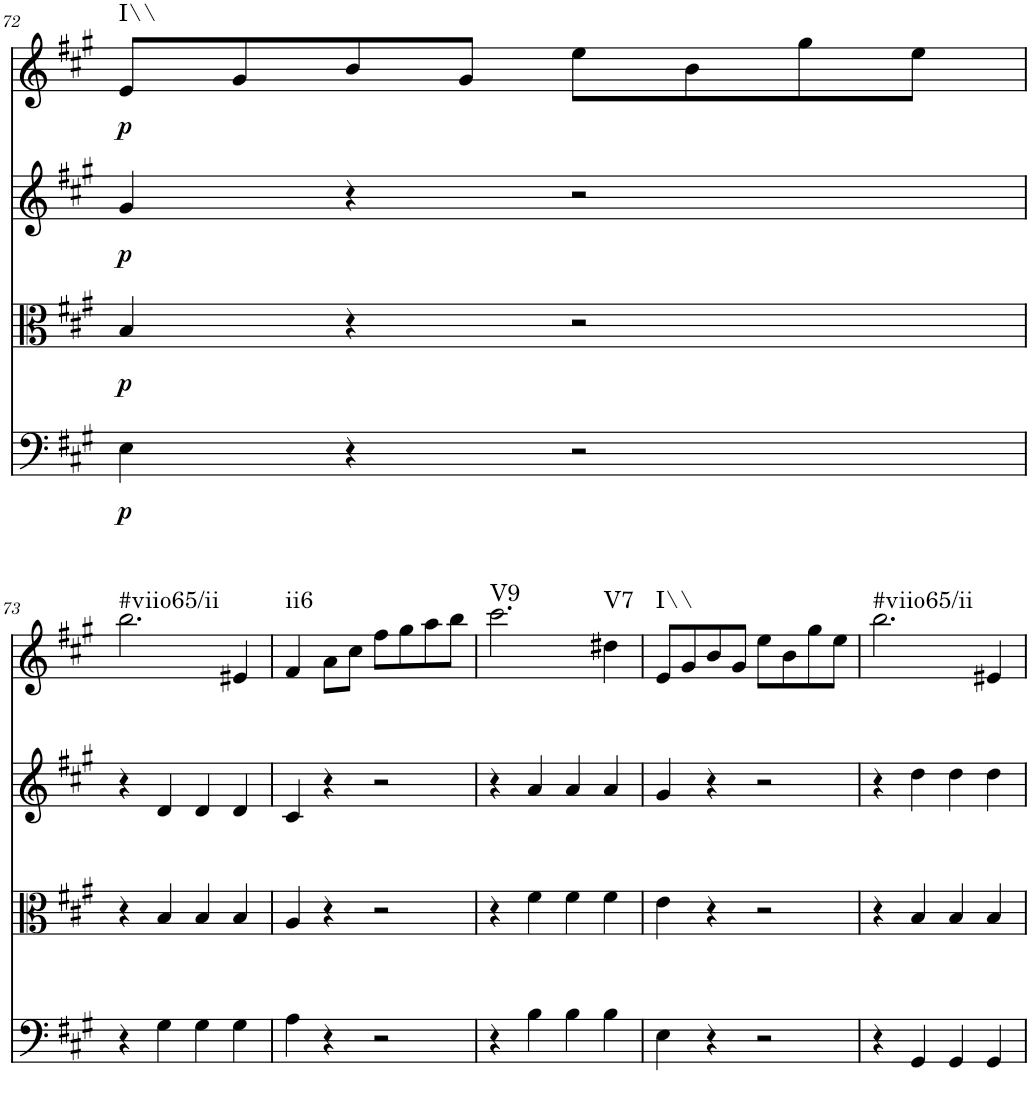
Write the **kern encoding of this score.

**kern	**dynam	**kern	**dynam	**kern	**dynam	**kern	**dynam	**harte
*part4	*part4	*part3	*part3	*part2	*part2	*part1	*part1	*part1
*staff4	*staff4	*staff3	*staff3	*staff2	*staff2	*staff1	*staff1	*
*I"Violoncello	*	*I"Viola	*	*I"Violin 2	*	*I"Violin 1	*	*
*I'Vc	*	*I'Vla	*	*I'Vln	*	*I'Vln	*	*
!!LO:PB:g=z
*clefF4	*	*clefC3	*	*clefG2	*	*clefG2	*	*
*k[f#c#g#]	*	*k[f#c#g#]	*	*k[f#c#g#]	*	*k[f#c#g#]	*	*
*A:	*	*A:	*	*A:	*	*A:	*	*
*M2/2	*	*M2/2	*	*M2/2	*	*M2/2	*	*
*met(c|)	*	*met(c|)	*	*met(c|)	*	*met(c|)	*	*
=72	=72	=72	=72	=72	=72	=72	=72	=72
!	!LO:DY:b	!	!LO:DY:b	!	!LO:DY:b	!	!LO:DY:b	!LO:H:kt=I\\
4E\	p	4B/	p	4g#/	p	8e/L	p	N
.	.	.	.	.	.	8g#/	.	.
4r	.	4r	.	4r	.	8b/	.	.
.	.	.	.	.	.	8g#/J	.	.
2r	.	2r	.	2r	.	8ee\L	.	.
.	.	.	.	.	.	8b\	.	.
.	.	.	.	.	.	8gg#\	.	.
.	.	.	.	.	.	8ee\J	.	.
!!LO:LB:g=z
=73	=73	=73	=73	=73	=73	=73	=73	=73
!	!	!	!	!	!	!	!	!LO:H:kt=#viio65/ii
4r	.	4r	.	4r	.	2.bb\	.	N
4G#\	.	4B/	.	4d/	.	.	.	.
4G#\	.	4B/	.	4d/	.	.	.	.
4G#\	.	4B/	.	4d/	.	4e#X/	.	.
=74	=74	=74	=74	=74	=74	=74	=74	=74
!	!	!	!	!	!	!	!	!LO:H:kt=ii6
4A\	.	4A/	.	4c#/	.	4f#/	.	N
4r	.	4r	.	4r	.	8a\L	.	.
.	.	.	.	.	.	8cc#\J	.	.
2r	.	2r	.	2r	.	8ff#\L	.	.
.	.	.	.	.	.	8gg#\	.	.
.	.	.	.	.	.	8aa\	.	.
.	.	.	.	.	.	8bb\J	.	.
=75	=75	=75	=75	=75	=75	=75	=75	=75
!	!	!	!	!	!	!	!	!LO:H:kt=V9
4r	.	4r	.	4r	.	2.ccc#\	.	N
4B\	.	4f#\	.	4a/	.	.	.	.
4B\	.	4f#\	.	4a/	.	.	.	.
!	!	!	!	!	!	!	!	!LO:H:kt=V7
4B\	.	4f#\	.	4a/	.	4dd#X\	.	N
=76	=76	=76	=76	=76	=76	=76	=76	=76
!	!	!	!	!	!	!	!	!LO:H:kt=I\\
4E\	.	4e\	.	4g#/	.	8e/L	.	N
.	.	.	.	.	.	8g#/	.	.
4r	.	4r	.	4r	.	8b/	.	.
.	.	.	.	.	.	8g#/J	.	.
2r	.	2r	.	2r	.	8ee\L	.	.
.	.	.	.	.	.	8b\	.	.
.	.	.	.	.	.	8gg#\	.	.
.	.	.	.	.	.	8ee\J	.	.
=77	=77	=77	=77	=77	=77	=77	=77	=77
!	!	!	!	!	!	!	!	!LO:H:kt=#viio65/ii
4r	.	4r	.	4r	.	2.bb\	.	N
4GG#/	.	4B/	.	4dd\	.	.	.	.
4GG#/	.	4B/	.	4dd\	.	.	.	.
4GG#/	.	4B/	.	4dd\	.	4e#X/	.	.
=	=	=	=	=	=	=	=	=
*-	*-	*-	*-	*-	*-	*-	*-	*-
